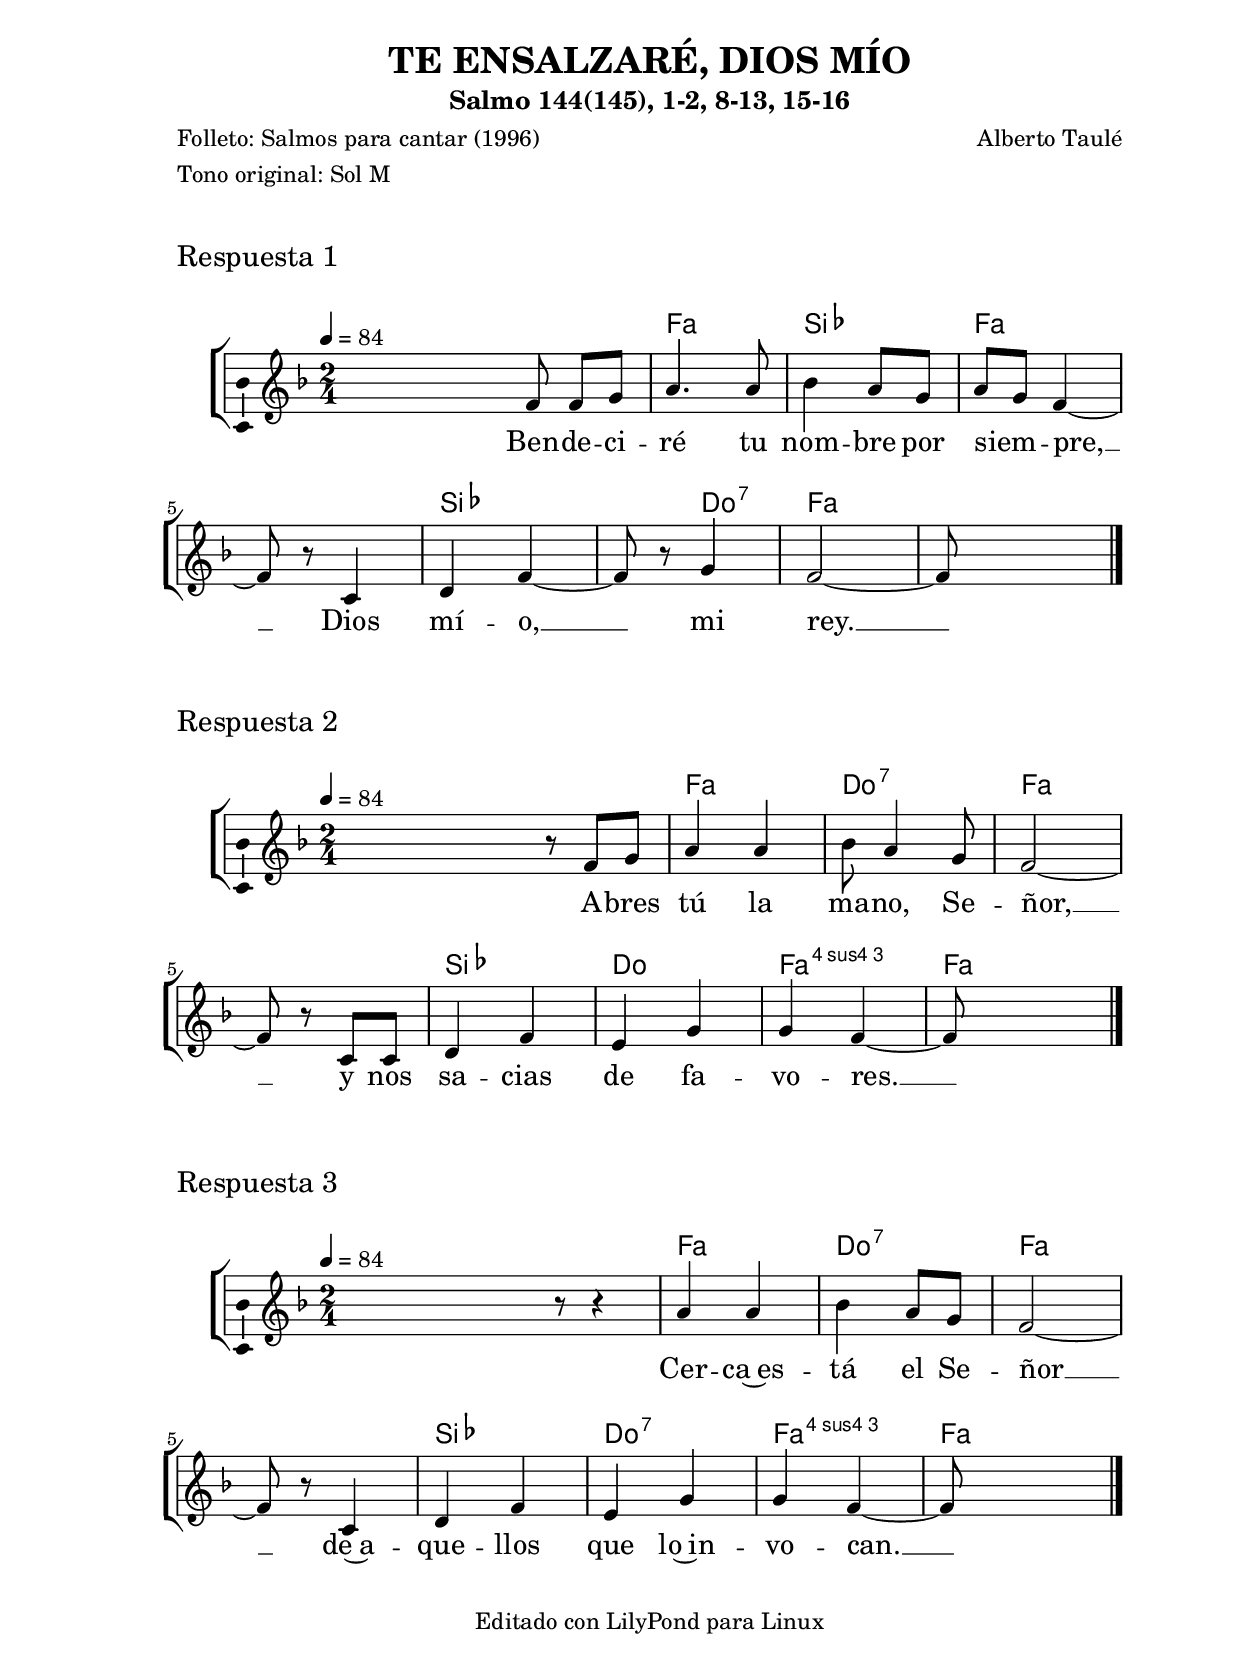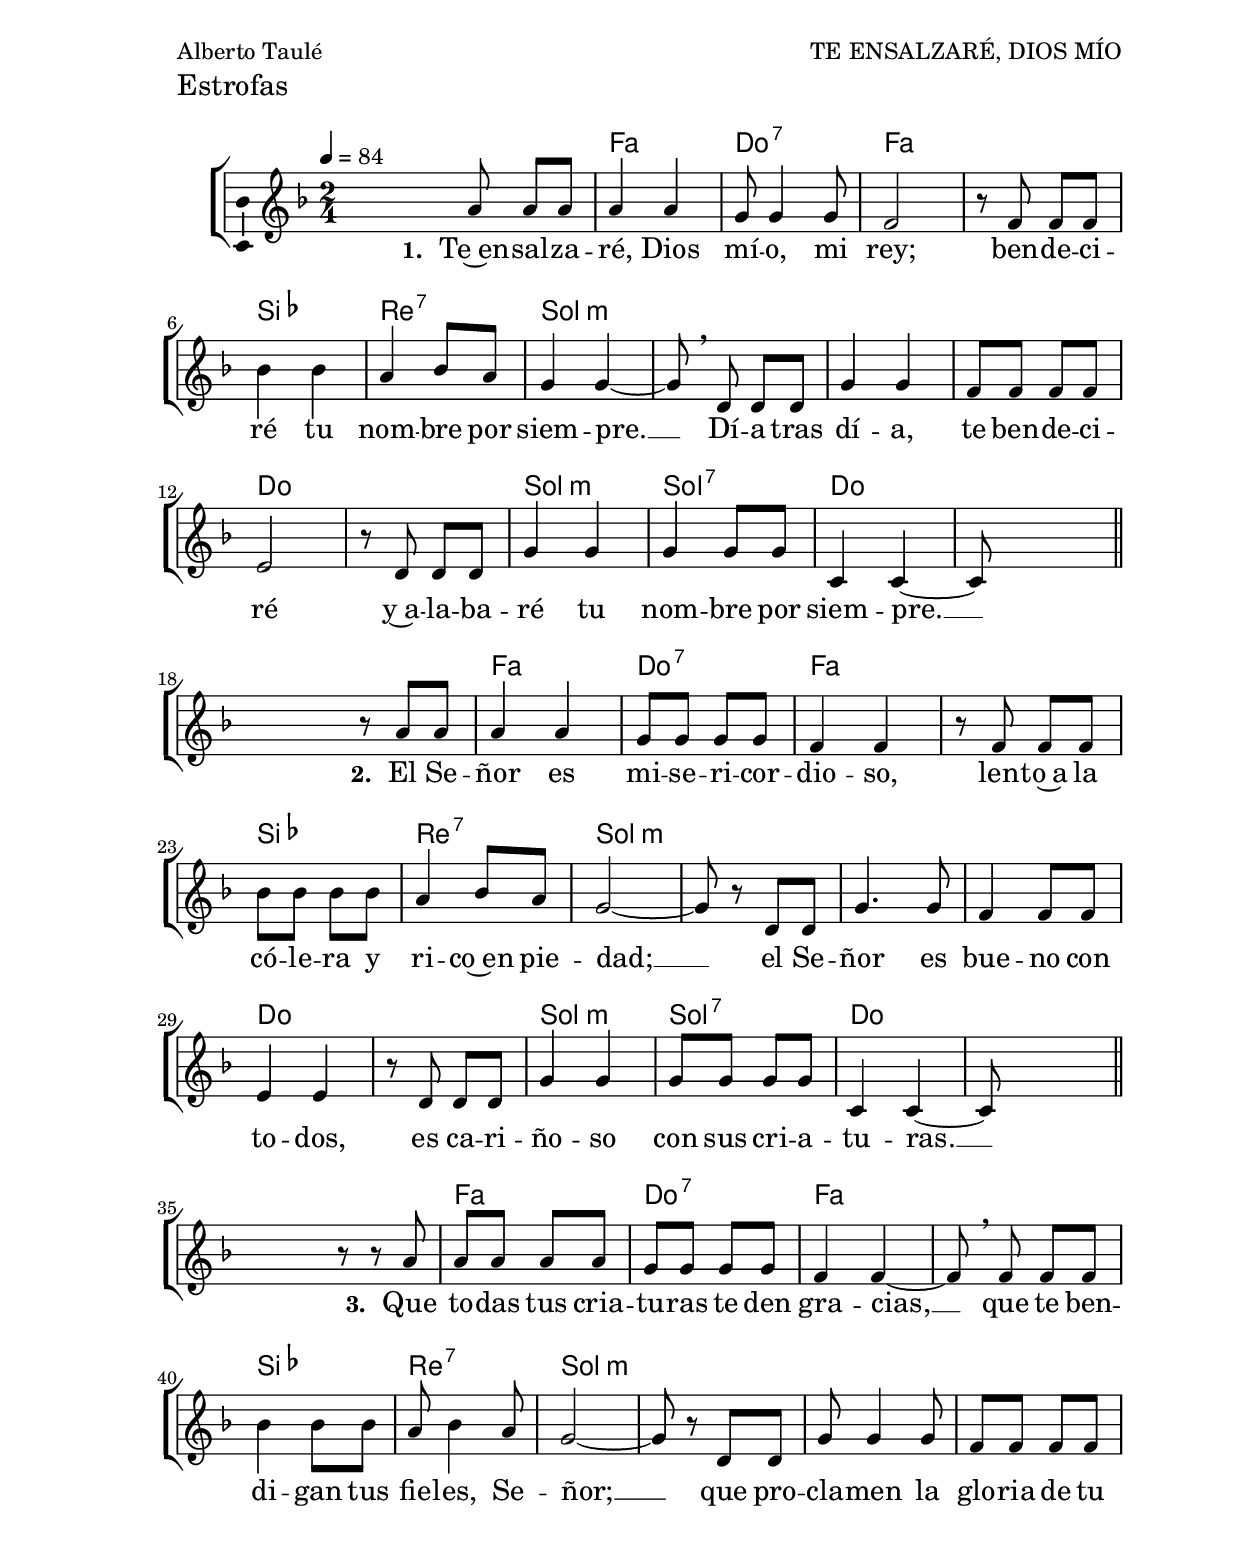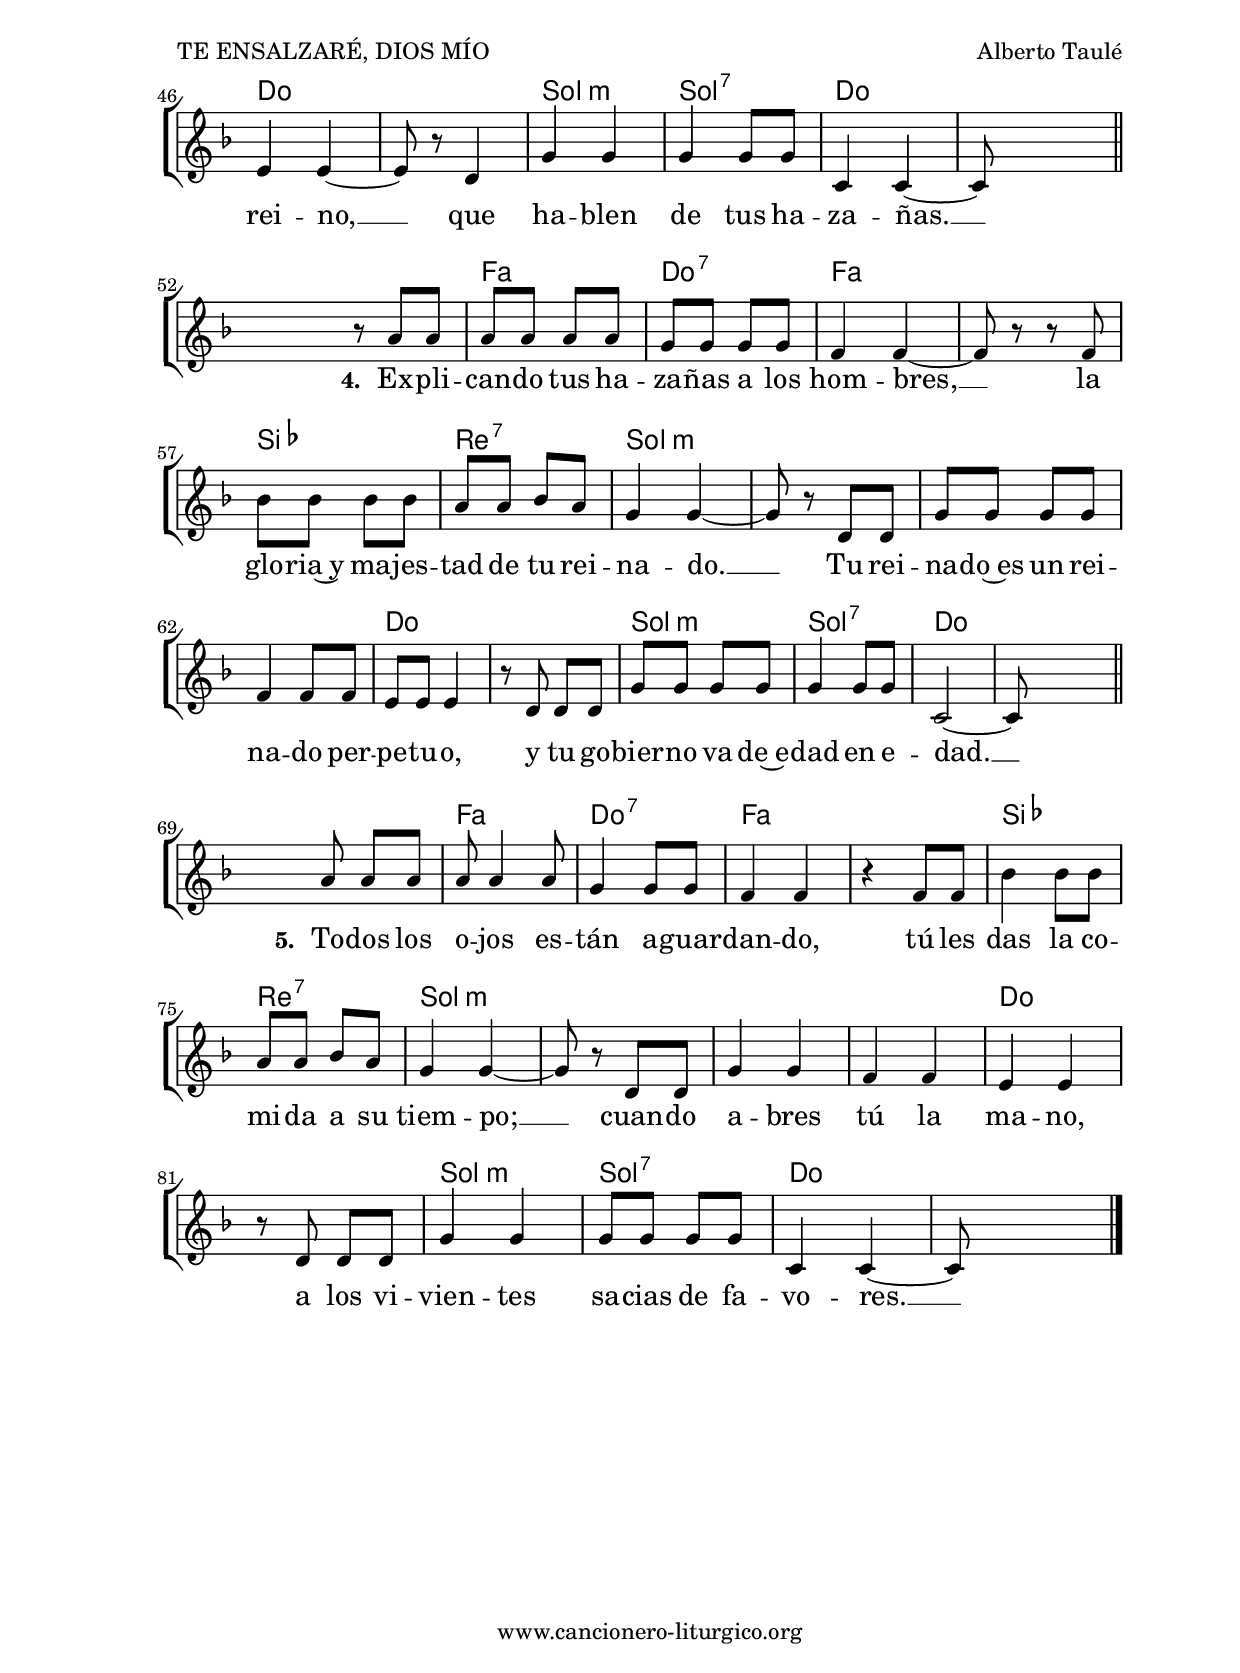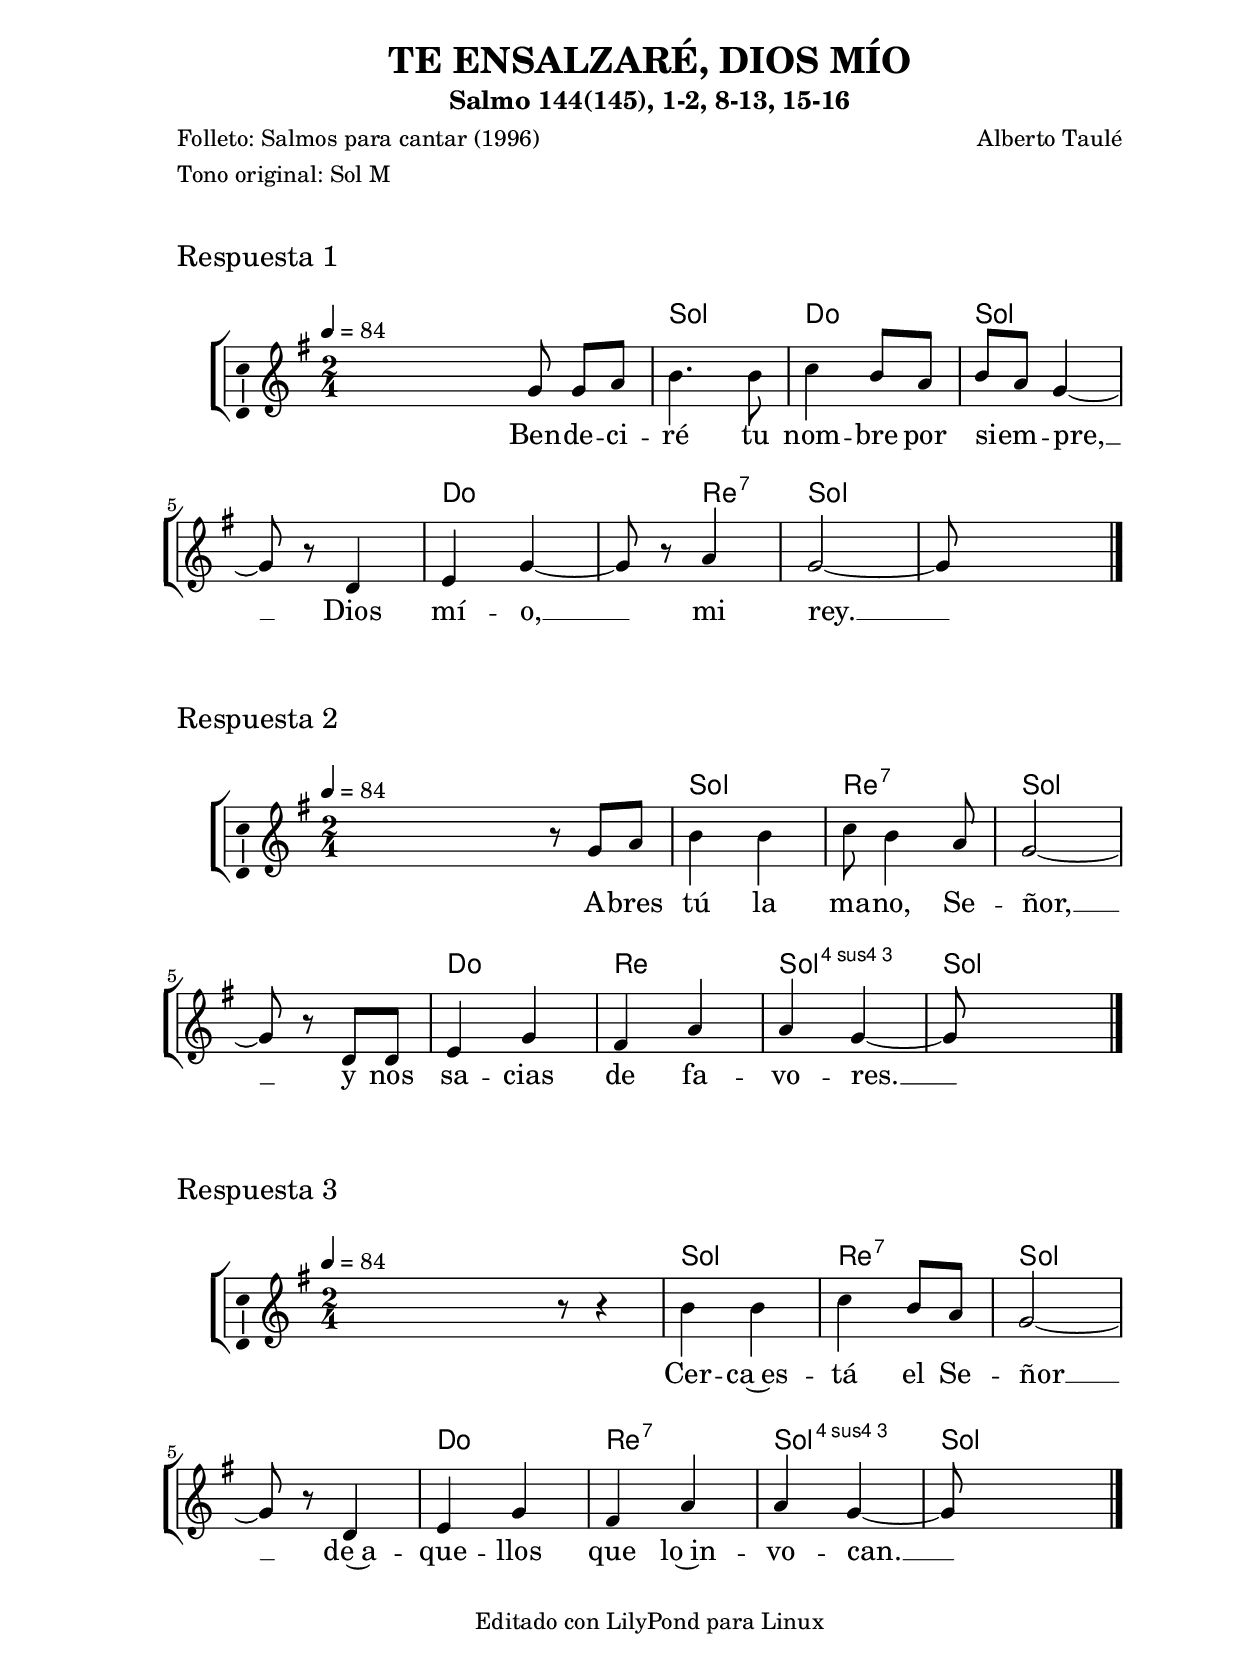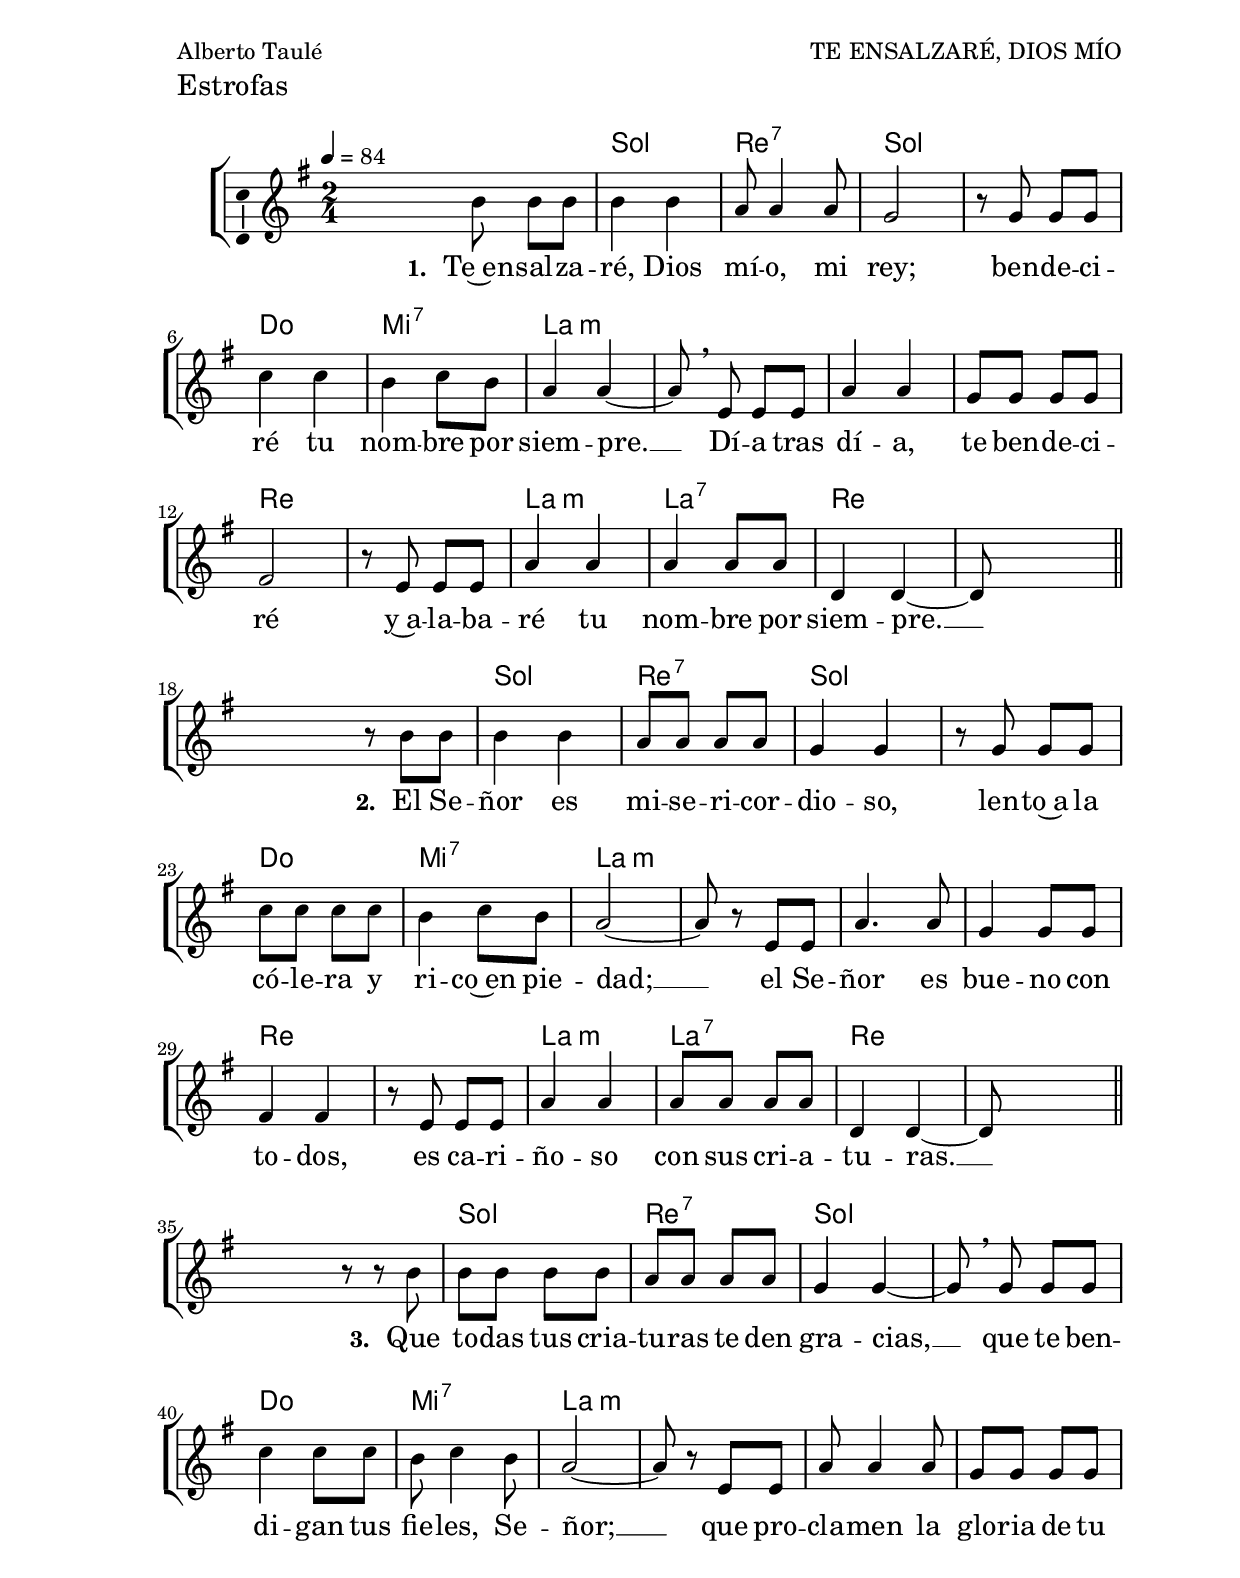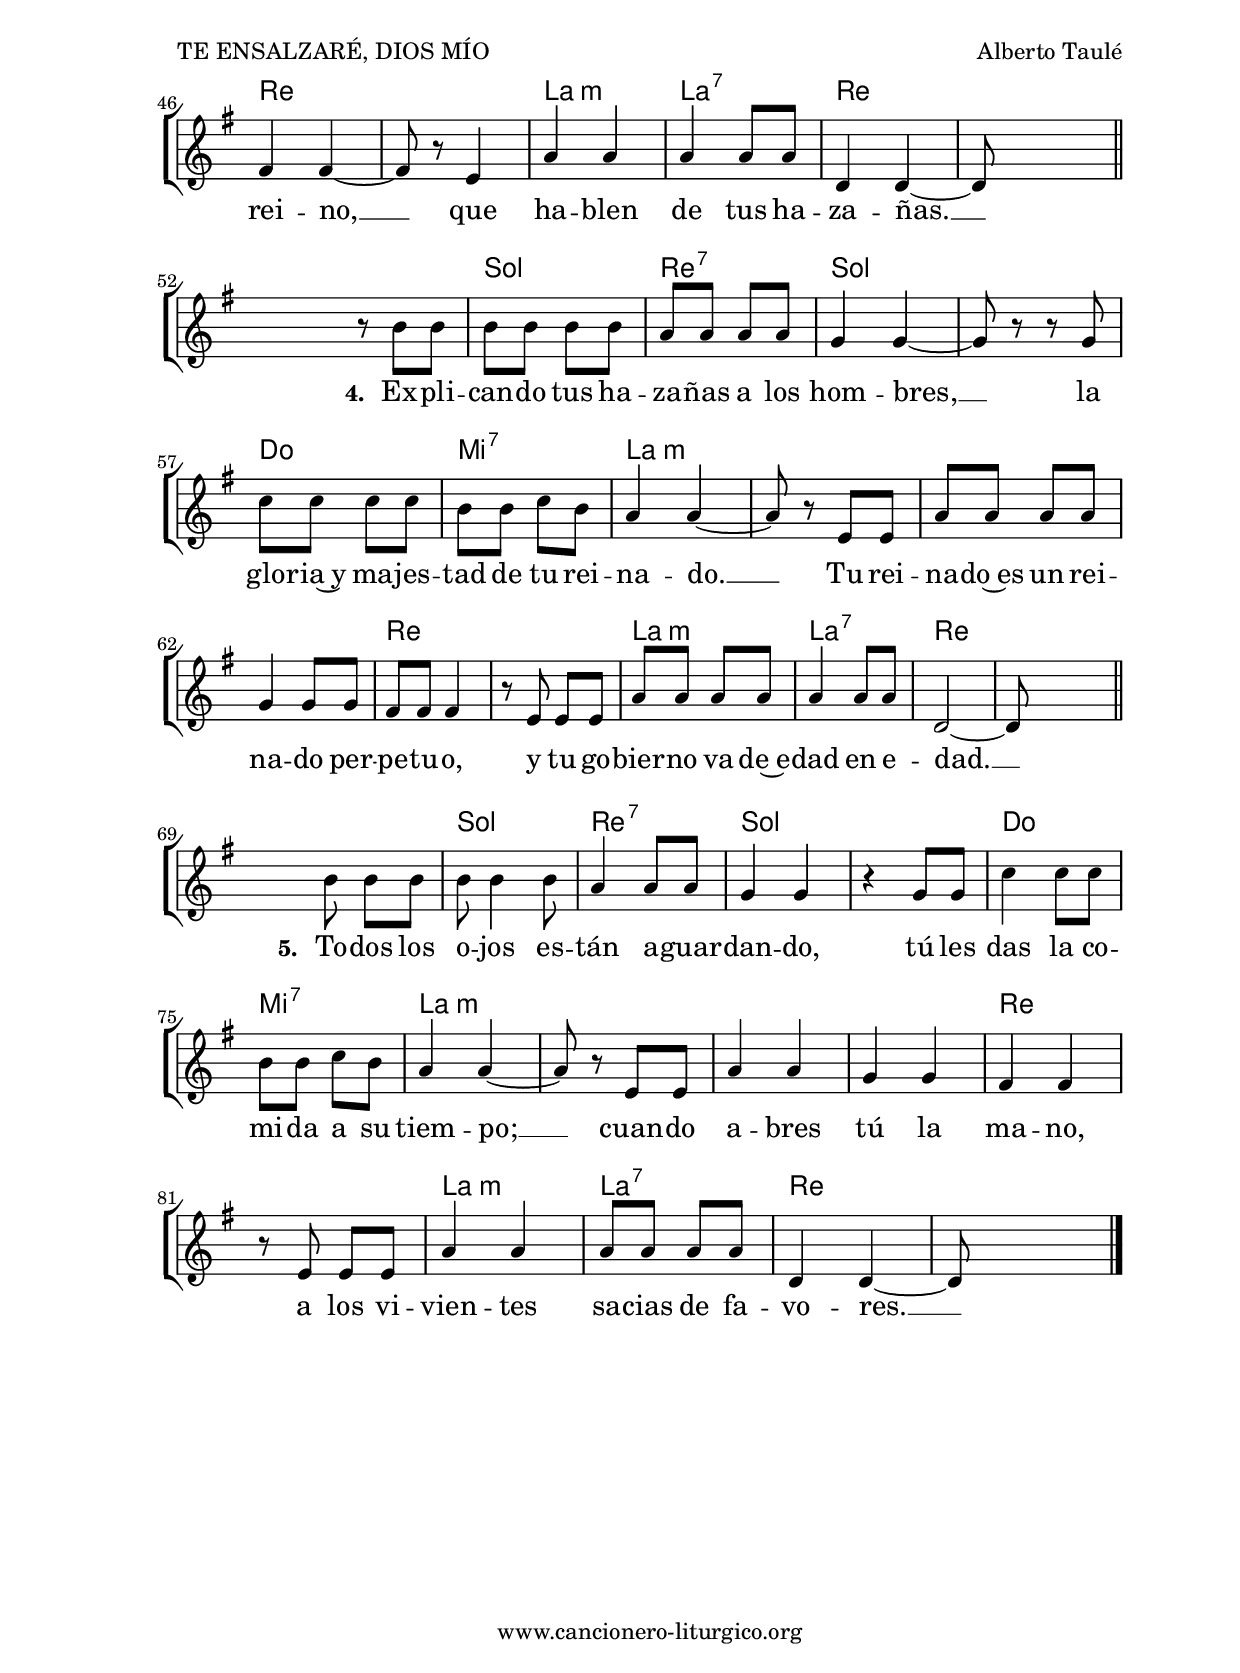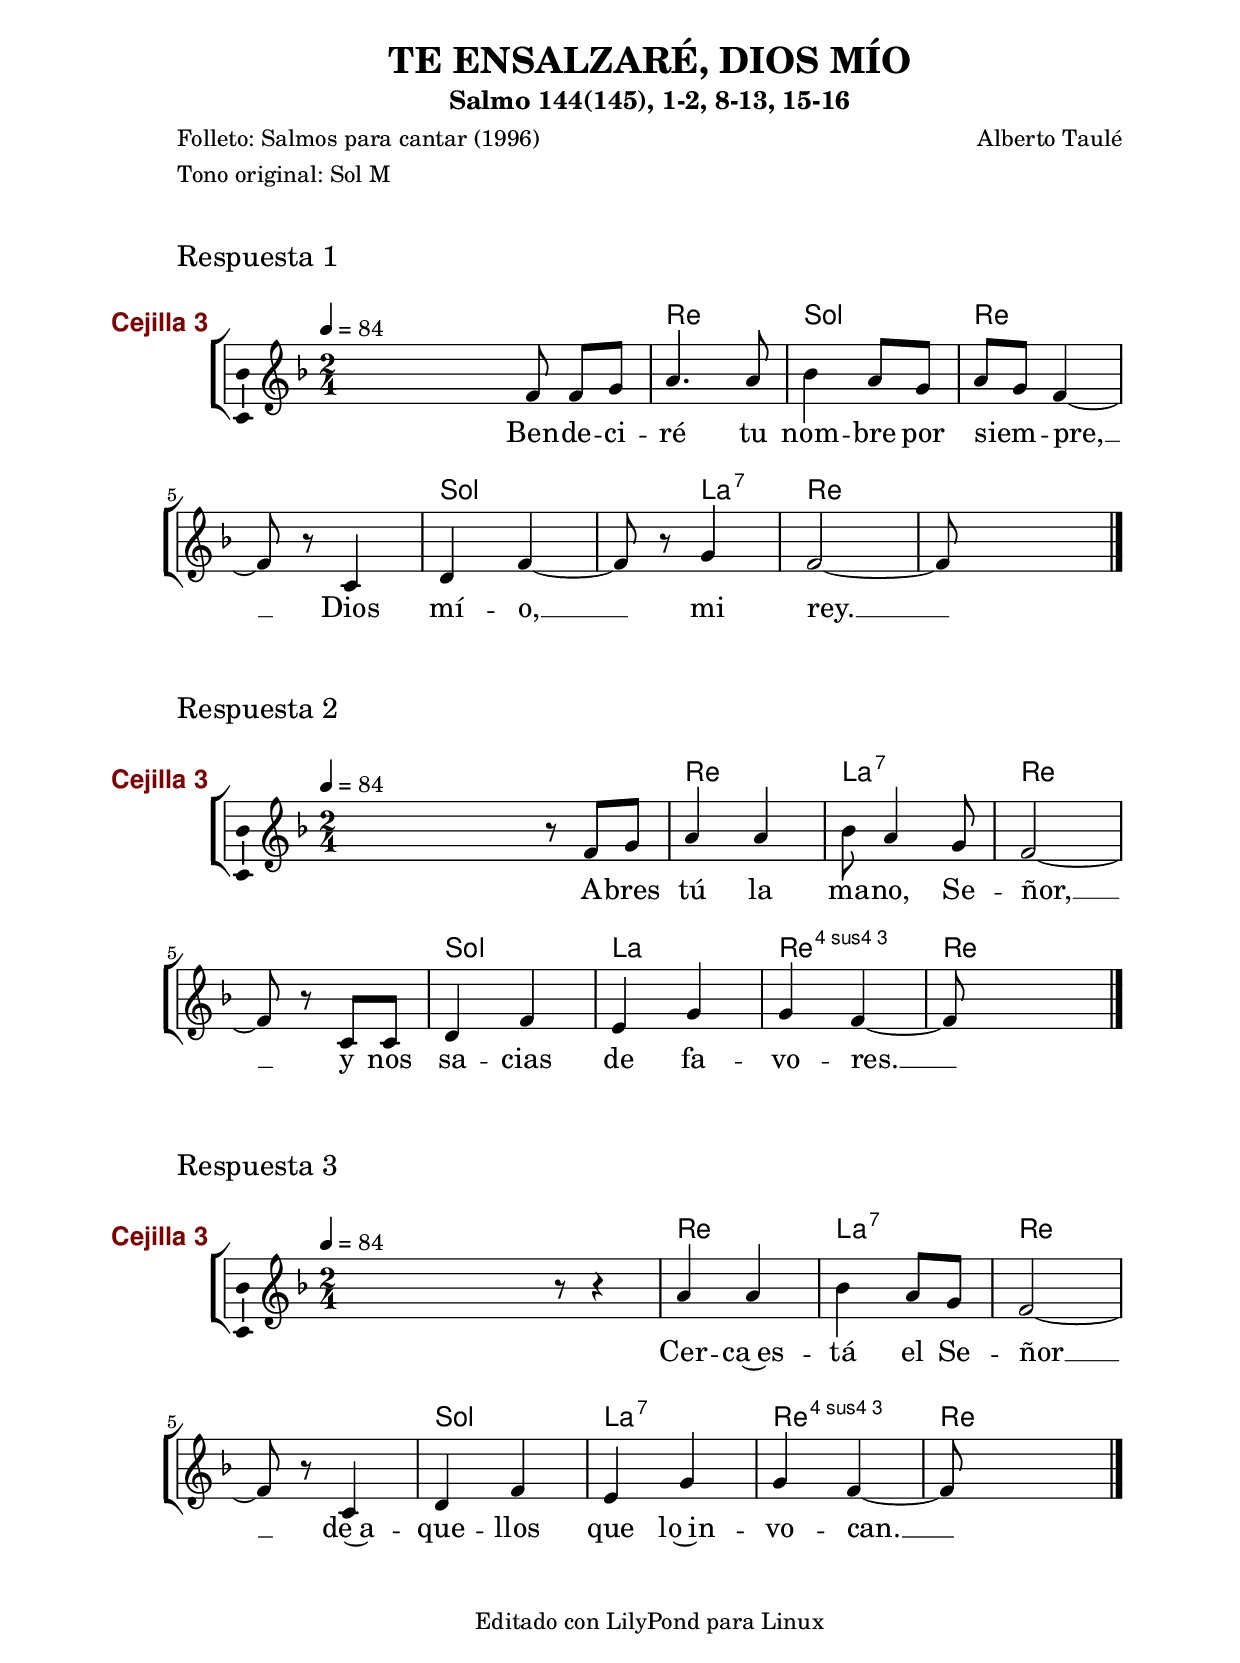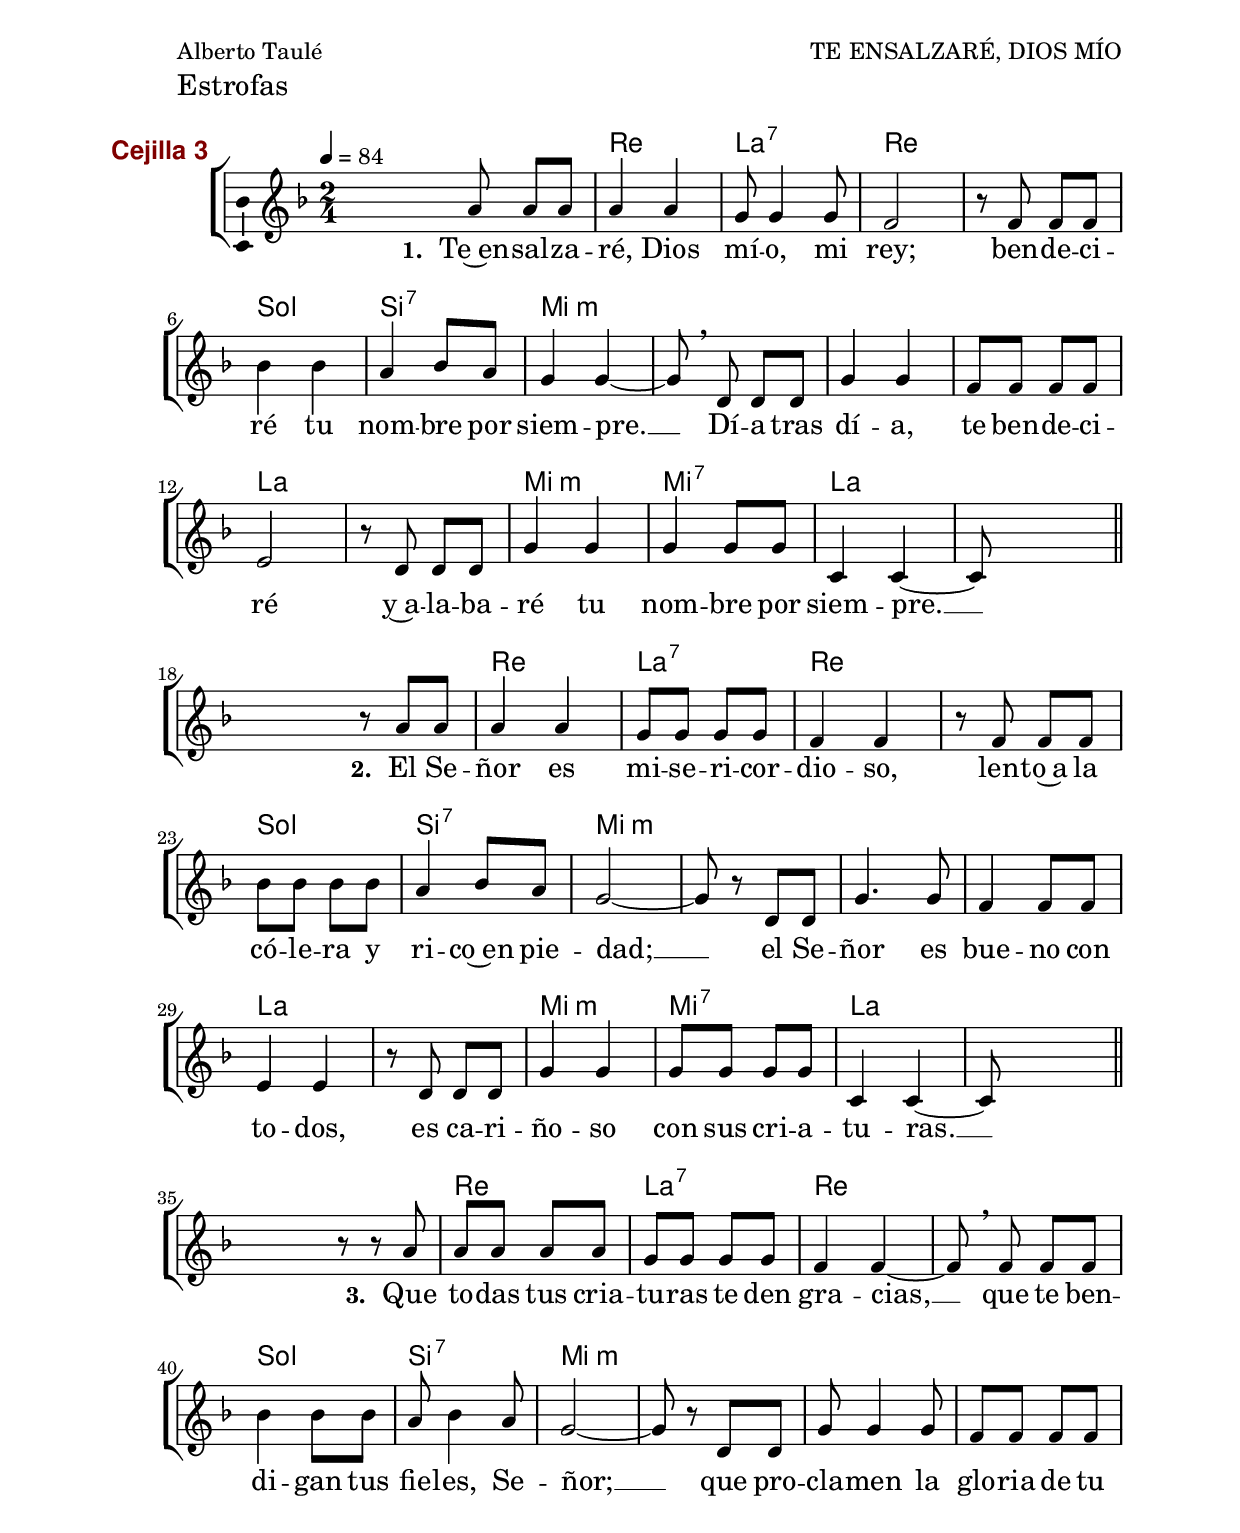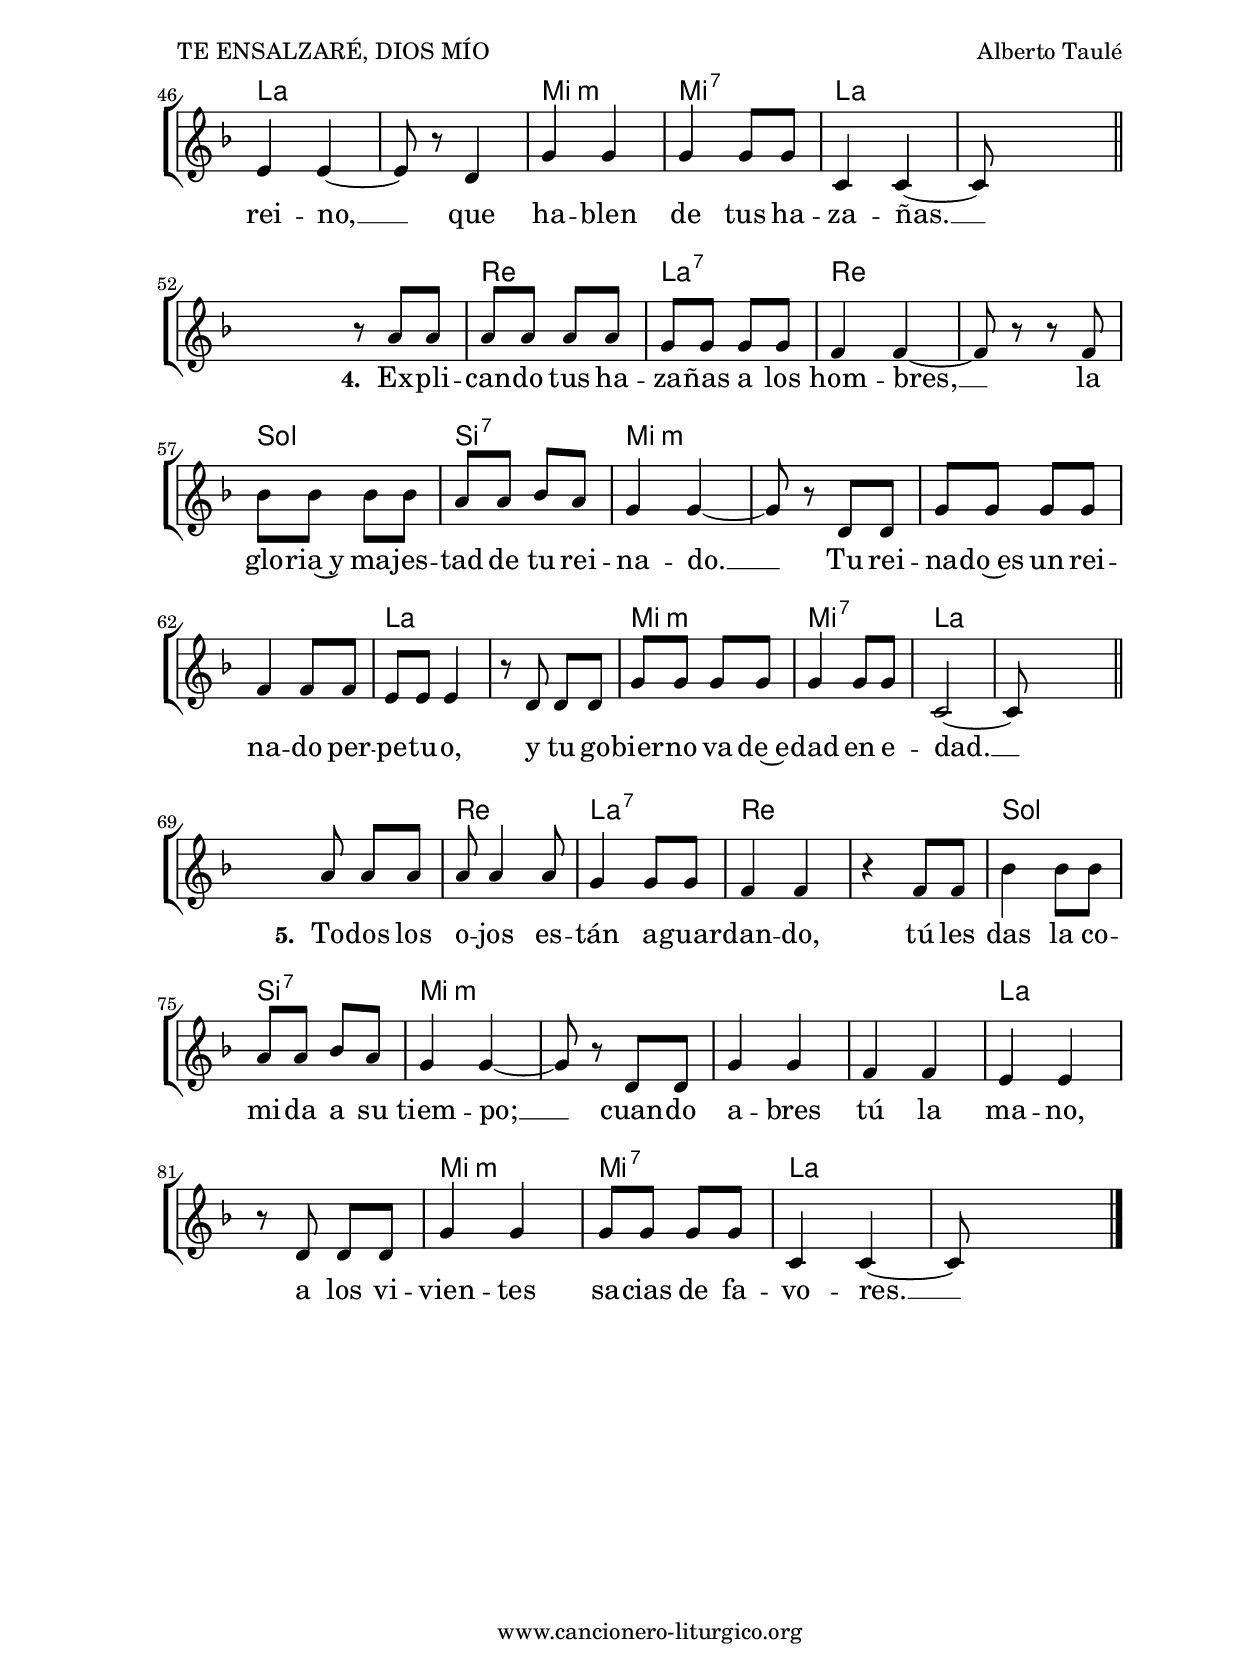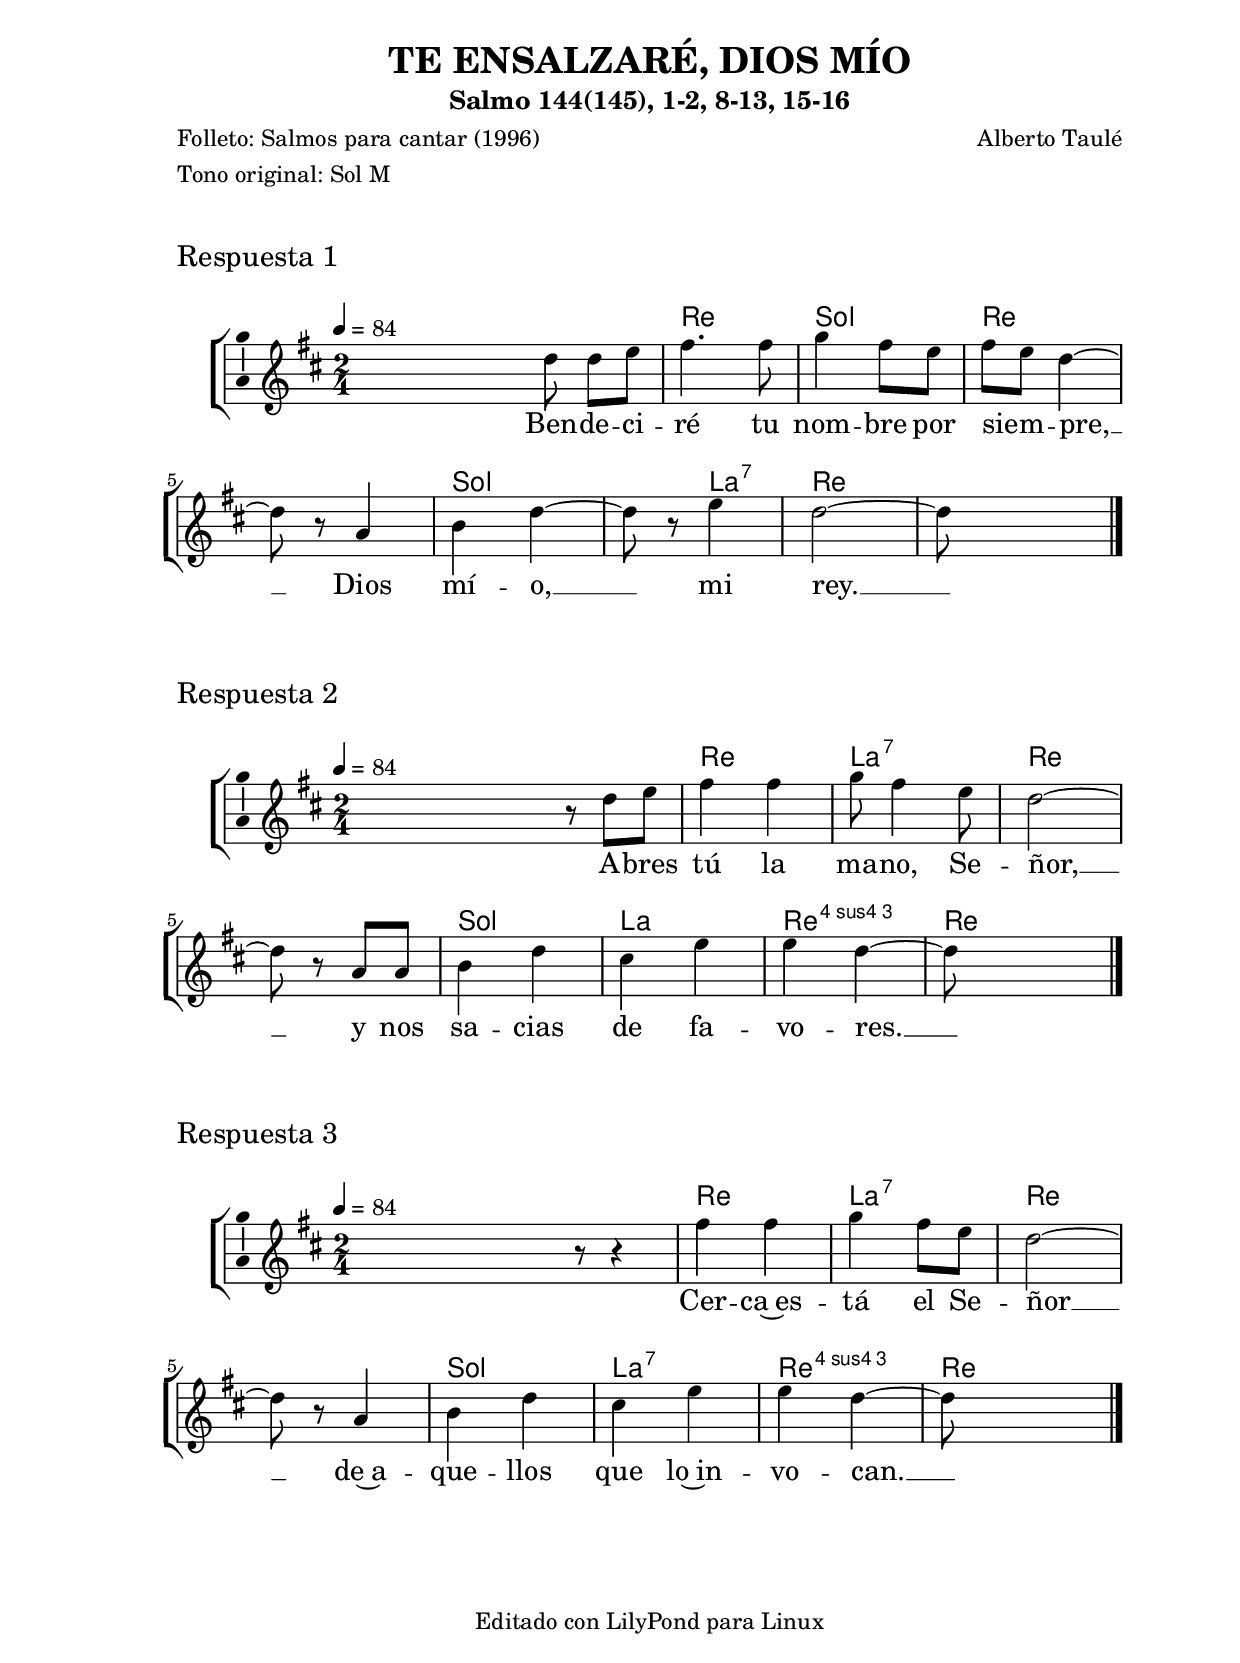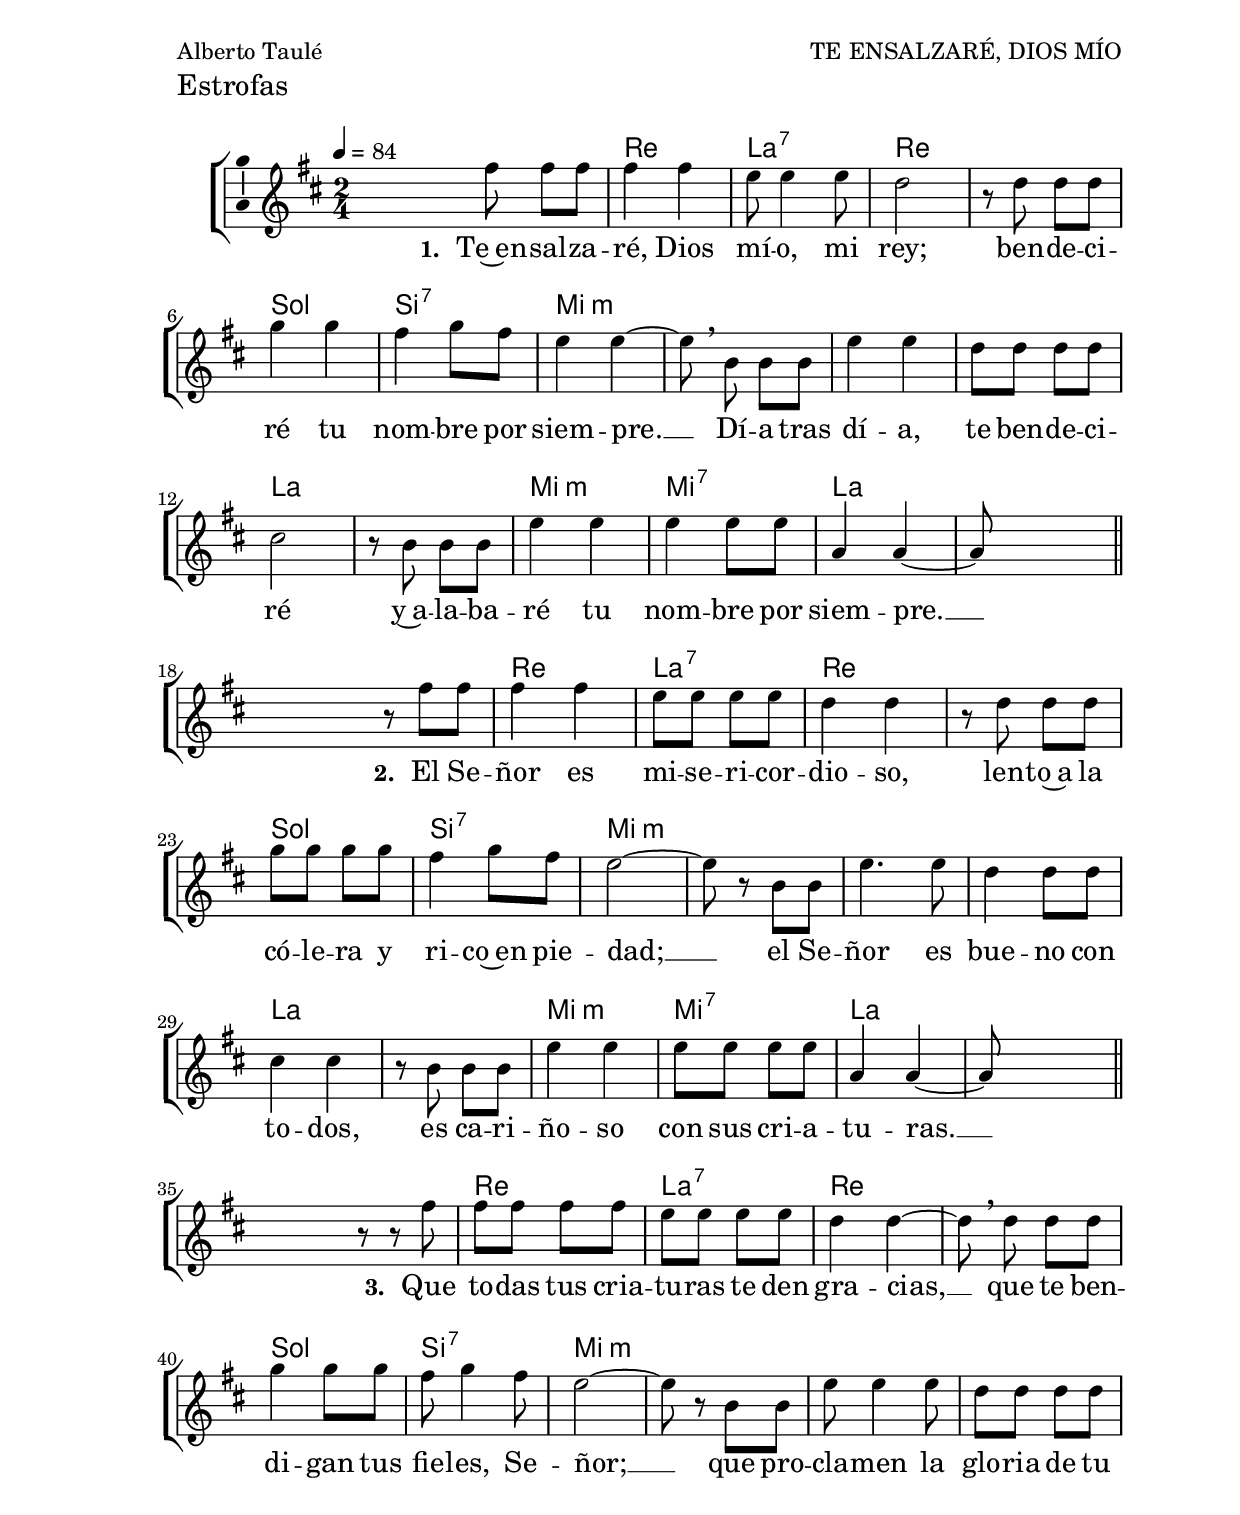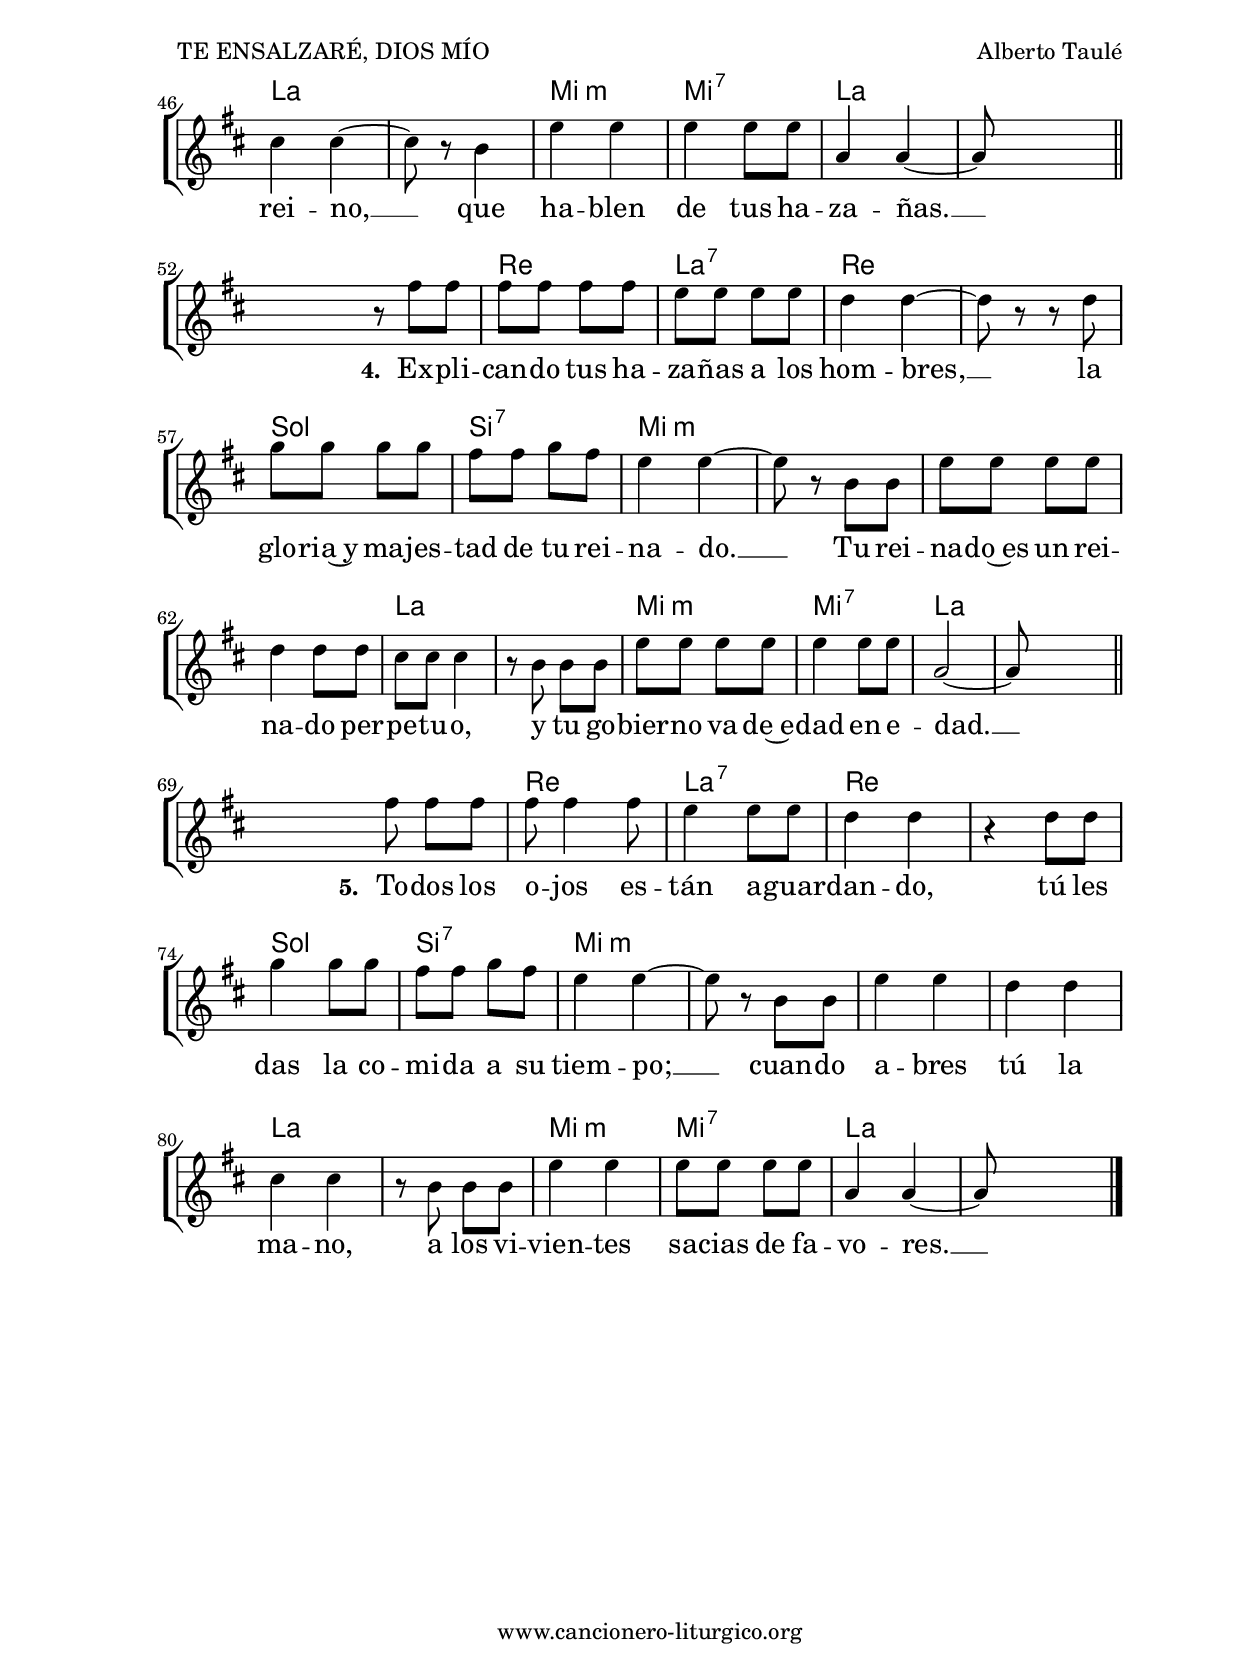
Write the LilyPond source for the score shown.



%versión de lilypond para la que se ha escrito esta partitura:
\version "2.16.0"

	%Tamaño papel
	#(set-default-paper-size "a4")
	%Tamaño partitura
	#(set-global-staff-size 20)
	%No responde al pulsar sobre una nota
	#(ly:set-option 'point-and-click #f)

%parámetros del encabezamiento:
\header {
	title = "TE ENSALZARÉ, DIOS MÍO"
	subtitle = "Salmo 144(145), 1-2, 8-13, 15-16"
	composer = "Alberto Taulé"
	poet = "Folleto: Salmos para cantar (1996)"
	meter = "Tono original: Sol M"
	arranger = ""
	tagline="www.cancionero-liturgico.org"
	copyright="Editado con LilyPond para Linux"
	tiempo = ""
	usos = "Salmo"
	letra = ""
	}

%parámetros asociados al papel:
\paper  {
	oddHeaderMarkup = \markup {\fill-line { \on-the-fly #not-first-page \fromproperty #'header:title \on-the-fly #not-first-page \fromproperty #'header:composer }}
	evenHeaderMarkup = \markup {\fill-line { \fromproperty #'header:composer \fromproperty #'header:title }}
	#(set-paper-size "a4")
	print-page-number = ##f
	first-page-number = 1
	print-first-page-number = ##f
	head-separation = 3.0 \cm
	top-margin = 2.0 \cm
	bottom-margin = 0.5\cm
	left-margin = 3.0 \cm
	line-width = 16.0 \cm 
	indent = 8\mm
	interscoreline = 2.\mm
	between-system-space = 15\mm
%	para que las partituras no llenen la hoja:
	ragged-bottom = ##t
%	idem para la última hoja:
	ragged-last-bottom = ##f
%	para que las partituras llenen el ancho del papel:
	ragged-last = ##f
	after-title-space = 2.5 \cm
page-count=3
%system-count=8

	%Flexible Vertical Spacing
	markup-system-spacing =
	#'((basic-distance . 5) (minimum-distance . 3) (padding . 3))
	score-markup-spacing =
	#'((basic-distance . 15) (minimum-distance . 10) (padding . 3))
%	score-system-spacing =
%	#'((basic-distance . 15) (minimum-distance . 10) (padding . 5))
	system-system-spacing =
	#'((basic-distance . 5) (minimum-distance . 3) (padding . 3))
	markup-markup-spacing =
	#'((basic-distance . 20) (minimum-distance . 15) (padding . 3))
	last-bottom-spacing =
	#'((basic-distance . 5) (minimum-distance . 5) (padding . 3))
%	top-system-spacing =
%	#'((basic-distance . 10) (minimum-distance . 5) (padding . 3))
%	top-markup-spacing =
%	#'((basic-distance . 15) (minimum-distance . 10) (padding . 3))

	}


%parámetros que afectan a toda la partitura:
global =  {
	%clave de sol (G):
	\clef G
	%armadura:
	\transpose g f
	\key g \major
	\tempo 4=84
	\set Score.tempoHideNote = ##f
	}


%%%%%%%%%%%%%%%%%%%%%%%%%%%%%%%%%%%%%%%%%%%%%%%%%%%%%%%
%%%%%%%%%%%%%%%%%%%%%%%%%%%%%%%%%%%%%%%%%%%%%%%%%%%%%%%
%%%%%%%%%%%%%%%%%%%%%%%%%%%%%%%%%%%%%%%%%%%%%%%%%%%%%%%


acordesrespuno = {
	\italianChords
	\chordmode {
	\transpose g f
{

s2
g2 c g s c s4 d:7 g2 s

}
}
}

melodiarespuno = 
	\transpose g f
{
	\relative c''{

\time 2/4

s8 g8 g a
b4. b8 c4 b8 a
b8 a g4~
g8 r8 d4
e4 g~
g8 r8 a4
g2~
g8 s8 s4

\bar "|."
}
}


textorespuno = \lyricmode {

Ben -- de -- ci -- ré tu nom -- bre por siem -- _ pre, __ Dios mí -- o, __ mi rey. __

	}

acordesrespunoStaff = \context ChordNames = acordesrespunoStaff <<
	\set chordChanges = ##t
	\acordesrespuno
	>>


%%%%%%%%%%%%%%%%%%%%%%%%%%%%%%%%%%% CEJILLA %%%%%%%%%%%%%%%%%%%%%%%%%%%%%%%%%%%
acordesrespunocejilla = {
%%%	\override ChordNames.ChordName #'font-size = #-1
%%%	\override ChordNames.ChordName #'font-series = #'bold
	\transpose f d {
		\acordesrespuno
		}
	}

acordesrespunocejillaStaff = \context ChordNames = acordesrespunocejillaStaff <<
	\set Staff.instrumentName = \markup \with-color #darkred \larger \bold \sans "Cejilla 3"
	\set chordChanges = ##t
	\acordesrespunocejilla
	>>
%%%%%%%%%%%%%%%%%%%%%%%%%%%%%%%%%%% CEJILLA %%%%%%%%%%%%%%%%%%%%%%%%%%%%%%%%%%%


vozrespunoStaff = \context Voice = vozrespunoStaff
\with {\consists "Ambitus_engraver"}
<<
%	\set Staff.instrumentName = ""
%	\set Staff.shortInstrumentName = ""
%	\set Staff.midiInstrument = #"clarinet"
%	\set Staff.midiInstrument = #"cello"
%	\set Staff.midiInstrument = #"flute"
	\set Staff.midiInstrument = #"electric guitar (jazz)"
%	\set Staff.midiInstrument = #"english horn"
%	\set Staff.midiInstrument = #"violin"
%	\set Staff.midiInstrument = #"glockenspiel"
	\set Staff.midiMinimumVolume = #0.7
	\set Staff.midiMaximumVolume = #0.9
	\global
	\melodiarespuno
	>>

textorespunoStaff = \context Lyrics = textorespunoStaff <<
	\lyricsto vozrespunoStaff \textorespuno
	>>


%%%%%%%%%%%%%%%%%%%%%%%%%%%%%%%%%%%%%%%%%%%%%%%%%%%%%%%
%%%%%%%%%%%%%%%%%%%%%%%%%%%%%%%%%%%%%%%%%%%%%%%%%%%%%%%
%%%%%%%%%%%%%%%%%%%%%%%%%%%%%%%%%%%%%%%%%%%%%%%%%%%%%%%


acordesrespdos = {
	\italianChords
	\chordmode {
	\transpose g f
{

s2
g2 d:7 g s c d g:4 g

}
}
}

melodiarespdos = 
	\transpose g f
{
	\relative c''{

\time 2/4

s8 r8 g8 a
b4 b
c8 b4 a8
g2~
g8 r8 d8 d
e4 g
fis4 a
a4 g~
g8 s8 s4

\bar "|."
}
}


textorespdos = \lyricmode {

A -- bres tú la ma -- no, Se -- ñor, __ y nos sa -- cias de fa -- vo -- res. __

	}

acordesrespdosStaff = \context ChordNames = acordesrespdosStaff <<
	\set chordChanges = ##t
	\acordesrespdos
	>>


%%%%%%%%%%%%%%%%%%%%%%%%%%%%%%%%%%% CEJILLA %%%%%%%%%%%%%%%%%%%%%%%%%%%%%%%%%%%
acordesrespdoscejilla = {
%%%	\override ChordNames.ChordName #'font-size = #-1
%%%	\override ChordNames.ChordName #'font-series = #'bold
	\transpose f d {
		\acordesrespdos
		}
	}

acordesrespdoscejillaStaff = \context ChordNames = acordesrespdoscejillaStaff <<
	\set Staff.instrumentName = \markup \with-color #darkred \larger \bold \sans "Cejilla 3"
	\set chordChanges = ##t
	\acordesrespdoscejilla
	>>
%%%%%%%%%%%%%%%%%%%%%%%%%%%%%%%%%%% CEJILLA %%%%%%%%%%%%%%%%%%%%%%%%%%%%%%%%%%%


vozrespdosStaff = \context Voice = vozrespdosStaff
\with {\consists "Ambitus_engraver"}
<<
%	\set Staff.instrumentName = ""
%	\set Staff.shortInstrumentName = ""
%	\set Staff.midiInstrument = #"clarinet"
%	\set Staff.midiInstrument = #"cello"
%	\set Staff.midiInstrument = #"flute"
	\set Staff.midiInstrument = #"electric guitar (jazz)"
%	\set Staff.midiInstrument = #"english horn"
%	\set Staff.midiInstrument = #"violin"
%	\set Staff.midiInstrument = #"glockenspiel"
	\set Staff.midiMinimumVolume = #0.7
	\set Staff.midiMaximumVolume = #0.9
	\global
	\melodiarespdos
	>>

textorespdosStaff = \context Lyrics = textorespdosStaff <<
	\lyricsto vozrespdosStaff \textorespdos
	>>


%%%%%%%%%%%%%%%%%%%%%%%%%%%%%%%%%%%%%%%%%%%%%%%%%%%%%%%
%%%%%%%%%%%%%%%%%%%%%%%%%%%%%%%%%%%%%%%%%%%%%%%%%%%%%%%
%%%%%%%%%%%%%%%%%%%%%%%%%%%%%%%%%%%%%%%%%%%%%%%%%%%%%%%


acordesresptres = {
	\italianChords
	\chordmode {
	\transpose g f
{

s2
g2 d:7 g s c d:7 g:4 g

}
}
}

melodiaresptres = 
	\transpose g f
{
	\relative c''{

\time 2/4

s8 r8 r4
b4 b
c4 b8 a
g2~
g8 r8 d4
e4 g
fis4 a
a4 g~
g8 s8 s4

\bar "|."
}
}


textoresptres = \lyricmode {

Cer -- ca~es -- tá el Se -- ñor __ de~a -- que -- llos que lo~in -- vo -- can. __

	}

acordesresptresStaff = \context ChordNames = acordesresptresStaff <<
	\set chordChanges = ##t
	\acordesresptres
	>>


%%%%%%%%%%%%%%%%%%%%%%%%%%%%%%%%%%% CEJILLA %%%%%%%%%%%%%%%%%%%%%%%%%%%%%%%%%%%
acordesresptrescejilla = {
%%%	\override ChordNames.ChordName #'font-size = #-1
%%%	\override ChordNames.ChordName #'font-series = #'bold
	\transpose f d {
		\acordesresptres
		}
	}

acordesresptrescejillaStaff = \context ChordNames = acordesresptrescejillaStaff <<
	\set Staff.instrumentName = \markup \with-color #darkred \larger \bold \sans "Cejilla 3"
	\set chordChanges = ##t
	\acordesresptrescejilla
	>>
%%%%%%%%%%%%%%%%%%%%%%%%%%%%%%%%%%% CEJILLA %%%%%%%%%%%%%%%%%%%%%%%%%%%%%%%%%%%


vozresptresStaff = \context Voice = vozresptresStaff
\with {\consists "Ambitus_engraver"}
<<
%	\set Staff.instrumentName = ""
%	\set Staff.shortInstrumentName = ""
%	\set Staff.midiInstrument = #"clarinet"
%	\set Staff.midiInstrument = #"cello"
%	\set Staff.midiInstrument = #"flute"
	\set Staff.midiInstrument = #"electric guitar (jazz)"
%	\set Staff.midiInstrument = #"english horn"
%	\set Staff.midiInstrument = #"violin"
%	\set Staff.midiInstrument = #"glockenspiel"
	\set Staff.midiMinimumVolume = #0.7
	\set Staff.midiMaximumVolume = #0.9
	\global
	\melodiaresptres
	>>

textoresptresStaff = \context Lyrics = textoresptresStaff <<
	\lyricsto vozresptresStaff \textoresptres
	>>


%%%%%%%%%%%%%%%%%%%%%%%%%%%%%%%%%%%%%%%%%%%%%%%%%%%%%%%
%%%%%%%%%%%%%%%%%%%%%%%%%%%%%%%%%%%%%%%%%%%%%%%%%%%%%%%
%%%%%%%%%%%%%%%%%%%%%%%%%%%%%%%%%%%%%%%%%%%%%%%%%%%%%%%


acordesrespest = {
	\italianChords
	\chordmode {
	\transpose g f
{

s2
g2 d:7 g s c e:7 a:m s s s d s a:m a:7 d s

s2
g2 d:7 g s c e:7 a:m s s s d s a:m a:7 d s

s2
g2 d:7 g s c e:7 a:m s s s d s a:m a:7 d s

s2
g2 d:7 g s c e:7 a:m s s s d s a:m a:7 d s

s2
g2 d:7 g s c e:7 a:m s s s d s a:m a:7 d s

}
}
}

melodiarespest = 
	\transpose g f
{
	\relative c'{

\time 2/4

s8 b'8 b b
b4 b
a8 a4 a8
g2
r8 g8 g g
c4 c
b4 c8 b
a4 a~
a8 \noBeam \breathe e8 e e
a4 a
g8 g g g
fis2
r8 e8 e e
a4 a
a4 a8 a
d,4 d~
d8 s8 s4

\bar "||"
\break

s8 r8 b'8 b
b4 b
a8 a a a
g4 g
r8 g8 g g
c8 c c c
b4 c8 b
a2~
a8 r8 e8 e
a4. a8
g4 g8 g
fis4 fis
r8 e8 e e
a4 a
a8 a a a
d,4 d~
d8 s8 s4

\bar "||"
\break

s8 r8 r8 b'8
b8 b b b
a8 a a a
g4 g~
g8 \noBeam \breathe g g g
c4 c8 c
b8 c4 b8
a2~
a8 r8 e8 e
a8 a4 a8
g8 g g g

\pageBreak

fis4 fis~
fis8 r8 e4
a4 a
a4 a8 a
d,4 d~
d8 s8 s4

\bar "||"
\break

s8 r8 b'8 b
b8 b b b
a8 a a a
g4 g~
g8 r8 r8 g8
c8 c c c
b8 b c b
a4 a~
a8 r8 e8 e
a8 a a a
g4 g8 g
fis8 fis fis4
r8 e8 e e
a8 a a a
a4 a8 a
d,2~
d8 s8 s4

\bar "||"
\break

s8 b'8 b b
b8 b4 b8
a4 a8 a
g4 g
r4 g8 g
c4 c8 c
b8 b c b
a4 a~
a8 r8 e8 e
a4 a
g4 g
fis4 fis
r8 e8 e e
a4 a
a8 a a a
d,4 d~
d8 s8 s4

\bar "|."
}
}


textorespest = \lyricmode {

\set stanza =#"1. " Te~en -- sal -- za -- ré, Dios mí -- o, mi rey;
ben -- de -- ci -- ré tu nom -- bre por siem -- pre. __
Dí -- a tras dí -- a, te ben -- de -- ci -- ré
y~a -- la -- ba -- ré tu nom -- bre por siem -- pre. __

\set stanza =#"2. " El Se -- ñor es mi -- se -- ri -- cor -- dio -- so,
len -- to~a la có -- le -- ra y ri -- co~en pie -- dad; __
el Se -- ñor es bue -- no con to -- dos,
es ca -- ri -- ño -- so con sus cri -- a -- tu -- ras. __

\set stanza =#"3. " Que to -- das tus cria -- tu -- ras te den gra -- cias, __
que te ben -- di -- gan tus fie -- les, Se -- ñor; __
que pro -- cla -- men la glo -- ria de tu rei -- no, __
que ha -- blen de tus ha -- za -- ñas. __

\set stanza =#"4. " Ex -- pli -- can -- do tus ha -- za -- ñas a los hom -- bres, __
la glo -- ria~y ma -- jes -- tad de tu rei -- na -- do. __
Tu rei -- na -- do~es un rei -- na -- do per -- pe -- tu -- o,
y tu go -- bier -- no va de~e -- dad en e -- dad. __

\set stanza =#"5. " To -- dos los o -- jos es -- tán a -- guar -- dan -- do,
tú les das la co -- mi -- da a su tiem -- po; __
cuan -- do a -- bres tú la ma -- no,
a los vi -- vien -- tes sa -- cias de fa -- vo -- res. __

	}

acordesrespestStaff = \context ChordNames = acordesrespestStaff <<
	\set chordChanges = ##t
	\acordesrespest
	>>


%%%%%%%%%%%%%%%%%%%%%%%%%%%%%%%%%%% CEJILLA %%%%%%%%%%%%%%%%%%%%%%%%%%%%%%%%%%%
acordesrespestcejilla = {
%%%	\override ChordNames.ChordName #'font-size = #-1
%%%	\override ChordNames.ChordName #'font-series = #'bold
	\transpose f d {
		\acordesrespest
		}
	}

acordesrespestcejillaStaff = \context ChordNames = acordesrespestcejillaStaff <<
	\set Staff.instrumentName = \markup \with-color #darkred \larger \bold \sans "Cejilla 3"
	\set chordChanges = ##t
	\acordesrespestcejilla
	>>
%%%%%%%%%%%%%%%%%%%%%%%%%%%%%%%%%%% CEJILLA %%%%%%%%%%%%%%%%%%%%%%%%%%%%%%%%%%%


vozrespestStaff = \context Voice = vozrespestStaff
\with {\consists "Ambitus_engraver"}
<<
%	\set Staff.instrumentName = ""
%	\set Staff.shortInstrumentName = ""
%	\set Staff.midiInstrument = #"clarinet"
%	\set Staff.midiInstrument = #"cello"
%	\set Staff.midiInstrument = #"flute"
	\set Staff.midiInstrument = #"electric guitar (jazz)"
%	\set Staff.midiInstrument = #"english horn"
%	\set Staff.midiInstrument = #"violin"
%	\set Staff.midiInstrument = #"glockenspiel"
	\set Staff.midiMinimumVolume = #0.7
	\set Staff.midiMaximumVolume = #0.9
	\global
	\melodiarespest
	>>

textorespestStaff = \context Lyrics = textorespestStaff <<
	\lyricsto vozrespestStaff \textorespest
	>>


%%%%%%%%%%%%%%%%%%%%%%%%%%%%%%%%%%%%%%%%%%%%%%%%%%%%%%%
%%%%%%%%%%%%%%%%%%%%%%%%%%%%%%%%%%%%%%%%%%%%%%%%%%%%%%%
%%%%%%%%%%%%%%%%%%%%%%%%%%%%%%%%%%%%%%%%%%%%%%%%%%%%%%%


\book {
	\score {
		\context ChoirStaff {
			\override StaffGroup.SystemStartBracket #'collapse-height = #1
			\override Score.SystemStartBar #'collapse-height = #1
			<<
			\acordesrespunoStaff
			\vozrespunoStaff
			\textorespunoStaff
			>>
			}
		\layout {
system-count=2
	    		\context {
				\Lyrics
				\override LyricText #'font-size = #2
				}
	   		 \context {
				\Score
				\override StaffSymbol #'staff-space = #(magstep +3)
				}
			}
		\header{piece=\markup{\fontsize #2 "Respuesta 1"}}
		}
	\score {
		\context ChoirStaff {
			\override StaffGroup.SystemStartBracket #'collapse-height = #1
			\override Score.SystemStartBar #'collapse-height = #1
			<<
			\acordesrespdosStaff
			\vozrespdosStaff
			\textorespdosStaff
			>>
			}
		\layout {
system-count=2
	    		\context {
				\Lyrics
				\override LyricText #'font-size = #2
				}
	   		 \context {
				\Score
				\override StaffSymbol #'staff-space = #(magstep +3)
				}
			}
		\header{piece=\markup{\fontsize #2 "Respuesta 2"}}
		}
	\score {
		\context ChoirStaff {
			\override StaffGroup.SystemStartBracket #'collapse-height = #1
			\override Score.SystemStartBar #'collapse-height = #1
			<<
			\acordesresptresStaff
			\vozresptresStaff
			\textoresptresStaff
			>>
			}
		\layout {
system-count=2
	    		\context {
				\Lyrics
				\override LyricText #'font-size = #2
				}
	   		 \context {
				\Score
				\override StaffSymbol #'staff-space = #(magstep +3)
				}
			}
		\header{piece=\markup{\fontsize #2 "Respuesta 3"}}
		}
	\score {
		\context ChoirStaff {
			\override StaffGroup.SystemStartBracket #'collapse-height = #1
			\override Score.SystemStartBar #'collapse-height = #1
			<<
			\acordesrespestStaff
			\vozrespestStaff
			\textorespestStaff
			>>
			}
		\layout {
system-count=15
	    		\context {
				\Lyrics
				\override LyricText #'font-size = #2
				}
	   		 \context {
				\Score
				\override StaffSymbol #'staff-space = #(magstep +3)
				}
			}
		\header{piece=\markup{\fontsize #2 "Estrofas"}}
		}
	\score {
		\unfoldRepeats
		\context ChoirStaff {
			<<
			\acordesrespunoStaff
			\vozrespunoStaff
			>>
			<<
			\acordesrespdosStaff
			\vozrespdosStaff
			>>
			<<
			\acordesresptresStaff
			\vozresptresStaff
			>>
			<<
			\acordesrespestStaff
			\vozrespestStaff
			>>
			}
		\midi {
	  		\context {
	  			\Score
				tempoWholesPerMinute = #(ly:make-moment 70 4)
				}
			}
		}
	}


%Partitura para guitarra
#(define output-suffix "G")
\book {
	\score {
		\context ChoirStaff {
			\override StaffGroup.SystemStartBracket #'collapse-height = #1
			\override Score.SystemStartBar #'collapse-height = #1
			<<
			\acordesrespunocejillaStaff
			\vozrespunoStaff
			\textorespunoStaff
			>>
			}
		\layout {
system-count=2
%%%%%%%%%%%%%%%%%%%%%%%%%%%%%%%%%%% CEJILLA %%%%%%%%%%%%%%%%%%%%%%%%%%%%%%%%%%%
			\context {
				\ChordNames \consists Instrument_name_engraver
				}
%%%%%%%%%%%%%%%%%%%%%%%%%%%%%%%%%%% CEJILLA %%%%%%%%%%%%%%%%%%%%%%%%%%%%%%%%%%%
	    		\context {
				\Lyrics
				\override LyricText #'font-size = #2
				}
	   		 \context {
				\Score
				\override StaffSymbol #'staff-space = #(magstep +3)
				}
			}
		\header{piece=\markup{\fontsize #2 "Respuesta 1"}}
		}
	\score {
		\context ChoirStaff {
			\override StaffGroup.SystemStartBracket #'collapse-height = #1
			\override Score.SystemStartBar #'collapse-height = #1
			<<
			\acordesrespdoscejillaStaff
			\vozrespdosStaff
			\textorespdosStaff
			>>
			}
		\layout {
system-count=2
%%%%%%%%%%%%%%%%%%%%%%%%%%%%%%%%%%% CEJILLA %%%%%%%%%%%%%%%%%%%%%%%%%%%%%%%%%%%
			\context {
				\ChordNames \consists Instrument_name_engraver
				}
%%%%%%%%%%%%%%%%%%%%%%%%%%%%%%%%%%% CEJILLA %%%%%%%%%%%%%%%%%%%%%%%%%%%%%%%%%%%
	    		\context {
				\Lyrics
				\override LyricText #'font-size = #2
				}
	   		 \context {
				\Score
				\override StaffSymbol #'staff-space = #(magstep +3)
				}
			}
		\header{piece=\markup{\fontsize #2 "Respuesta 2"}}
		}
	\score {
		\context ChoirStaff {
			\override StaffGroup.SystemStartBracket #'collapse-height = #1
			\override Score.SystemStartBar #'collapse-height = #1
			<<
			\acordesresptrescejillaStaff
			\vozresptresStaff
			\textoresptresStaff
			>>
			}
		\layout {
system-count=2
%%%%%%%%%%%%%%%%%%%%%%%%%%%%%%%%%%% CEJILLA %%%%%%%%%%%%%%%%%%%%%%%%%%%%%%%%%%%
			\context {
				\ChordNames \consists Instrument_name_engraver
				}
%%%%%%%%%%%%%%%%%%%%%%%%%%%%%%%%%%% CEJILLA %%%%%%%%%%%%%%%%%%%%%%%%%%%%%%%%%%%
	    		\context {
				\Lyrics
				\override LyricText #'font-size = #2
				}
	   		 \context {
				\Score
				\override StaffSymbol #'staff-space = #(magstep +3)
				}
			}
		\header{piece=\markup{\fontsize #2 "Respuesta 3"}}
		}
	\score {
		\context ChoirStaff {
			\override StaffGroup.SystemStartBracket #'collapse-height = #1
			\override Score.SystemStartBar #'collapse-height = #1
			<<
			\acordesrespestcejillaStaff
			\vozrespestStaff
			\textorespestStaff
			>>
			}
		\layout {
system-count=15
%%%%%%%%%%%%%%%%%%%%%%%%%%%%%%%%%%% CEJILLA %%%%%%%%%%%%%%%%%%%%%%%%%%%%%%%%%%%
			\context {
				\ChordNames \consists Instrument_name_engraver
				}
%%%%%%%%%%%%%%%%%%%%%%%%%%%%%%%%%%% CEJILLA %%%%%%%%%%%%%%%%%%%%%%%%%%%%%%%%%%%
	    		\context {
				\Lyrics
				\override LyricText #'font-size = #2
				}
	   		 \context {
				\Score
				\override StaffSymbol #'staff-space = #(magstep +3)
				}
			}
		\header{piece=\markup{\fontsize #2 "Estrofas"}}
		}
	}


#(define output-suffix "C")
\book {
	\score {
		\context ChoirStaff {
			\override StaffGroup.SystemStartBracket #'collapse-height = #1
			\override Score.SystemStartBar #'collapse-height = #1
\transpose c d
			<<
			\acordesrespunoStaff
			\vozrespunoStaff
			\textorespunoStaff
			>>
			}
		\layout {
system-count=2
	    		\context {
				\Lyrics
				\override LyricText #'font-size = #2
				}
	   		 \context {
				\Score
				\override StaffSymbol #'staff-space = #(magstep +3)
				}
			}
		\header{piece=\markup{\fontsize #2 "Respuesta 1"}}
		}
	\score {
		\context ChoirStaff {
			\override StaffGroup.SystemStartBracket #'collapse-height = #1
			\override Score.SystemStartBar #'collapse-height = #1
\transpose c d
			<<
			\acordesrespdosStaff
			\vozrespdosStaff
			\textorespdosStaff
			>>
			}
		\layout {
system-count=2
	    		\context {
				\Lyrics
				\override LyricText #'font-size = #2
				}
	   		 \context {
				\Score
				\override StaffSymbol #'staff-space = #(magstep +3)
				}
			}
		\header{piece=\markup{\fontsize #2 "Respuesta 2"}}
		}
	\score {
		\context ChoirStaff {
			\override StaffGroup.SystemStartBracket #'collapse-height = #1
			\override Score.SystemStartBar #'collapse-height = #1
\transpose c d
			<<
			\acordesresptresStaff
			\vozresptresStaff
			\textoresptresStaff
			>>
			}
		\layout {
system-count=2
	    		\context {
				\Lyrics
				\override LyricText #'font-size = #2
				}
	   		 \context {
				\Score
				\override StaffSymbol #'staff-space = #(magstep +3)
				}
			}
		\header{piece=\markup{\fontsize #2 "Respuesta 3"}}
		}
	\score {
		\context ChoirStaff {
			\override StaffGroup.SystemStartBracket #'collapse-height = #1
			\override Score.SystemStartBar #'collapse-height = #1
\transpose c d
			<<
			\acordesrespestStaff
			\vozrespestStaff
			\textorespestStaff
			>>
			}
		\layout {
system-count=15
	    		\context {
				\Lyrics
				\override LyricText #'font-size = #2
				}
	   		 \context {
				\Score
				\override StaffSymbol #'staff-space = #(magstep +3)
				}
			}
		\header{piece=\markup{\fontsize #2 "Estrofas"}}
		}
	}


#(define output-suffix "S")
\book {
	\score {
		\context ChoirStaff {
			\override StaffGroup.SystemStartBracket #'collapse-height = #1
			\override Score.SystemStartBar #'collapse-height = #1
\transpose c a
			<<
			\acordesrespunoStaff
			\vozrespunoStaff
			\textorespunoStaff
			>>
			}
		\layout {
system-count=2
	    		\context {
				\Lyrics
				\override LyricText #'font-size = #2
				}
	   		 \context {
				\Score
				\override StaffSymbol #'staff-space = #(magstep +3)
				}
			}
		\header{piece=\markup{\fontsize #2 "Respuesta 1"}}
		}
	\score {
		\context ChoirStaff {
			\override StaffGroup.SystemStartBracket #'collapse-height = #1
			\override Score.SystemStartBar #'collapse-height = #1
\transpose c a
			<<
			\acordesrespdosStaff
			\vozrespdosStaff
			\textorespdosStaff
			>>
			}
		\layout {
system-count=2
	    		\context {
				\Lyrics
				\override LyricText #'font-size = #2
				}
	   		 \context {
				\Score
				\override StaffSymbol #'staff-space = #(magstep +3)
				}
			}
		\header{piece=\markup{\fontsize #2 "Respuesta 2"}}
		}
	\score {
		\context ChoirStaff {
			\override StaffGroup.SystemStartBracket #'collapse-height = #1
			\override Score.SystemStartBar #'collapse-height = #1
\transpose c a
			<<
			\acordesresptresStaff
			\vozresptresStaff
			\textoresptresStaff
			>>
			}
		\layout {
system-count=2
	    		\context {
				\Lyrics
				\override LyricText #'font-size = #2
				}
	   		 \context {
				\Score
				\override StaffSymbol #'staff-space = #(magstep +3)
				}
			}
		\header{piece=\markup{\fontsize #2 "Respuesta 3"}}
		}
	\score {
		\context ChoirStaff {
			\override StaffGroup.SystemStartBracket #'collapse-height = #1
			\override Score.SystemStartBar #'collapse-height = #1
\transpose c a
			<<
			\acordesrespestStaff
			\vozrespestStaff
			\textorespestStaff
			>>
			}
		\layout {
system-count=15
	    		\context {
				\Lyrics
				\override LyricText #'font-size = #2
				}
	   		 \context {
				\Score
				\override StaffSymbol #'staff-space = #(magstep +3)
				}
			}
		\header{piece=\markup{\fontsize #2 "Estrofas"}}
		}
	}



